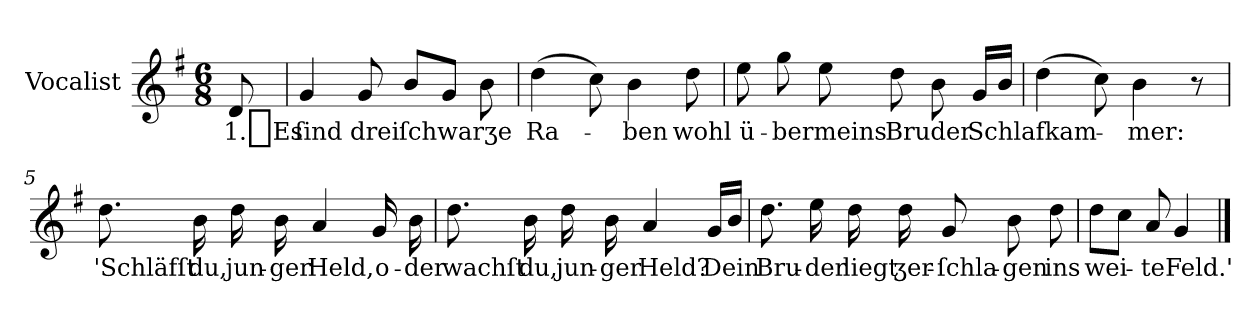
**kern	**text
*part1	*part1
*staff1	*staff1
*I"Vocalist	*
*k[f#]	*
*G:	*
*M6/8	*
=	=
8d	1._Es
=1	=1
4g	ſind
8g	drei
8bL	ſchwarʒe
8gJ	.
8b	.
=2	=2
(4dd	Ra-
8cc)	.
4b	-ben
8dd	wohl
=3	=3
8ee	ü-
8gg	-ber
8ee	meins
8dd	Bruder
8b	.
16gLL	Schlafkam-
16bJJ	.
=4	=4
(4dd	.
8cc)	.
4b	-mer:
8r	.
=5	=5
8.dd	'Schläfſt
16b	du,
16dd	jun-
16b	-ger
4a	Held,
16g	o-
16b	-der
=6	=6
8.dd	wachſt
16b	du,
16dd	jun-
16b	-ger
4a	Held?
16gLL	Dein
16bJJ	.
=7	=7
8.dd	Bru-
16ee	-der
16dd	liegt
16dd	ʒer-
8g	-ſchla-
8b	-gen
8dd	ins
=8	=8
8ddL	wei-
8ccJ	.
8a	-te
4g	Feld.'
==	==
*-	*-
